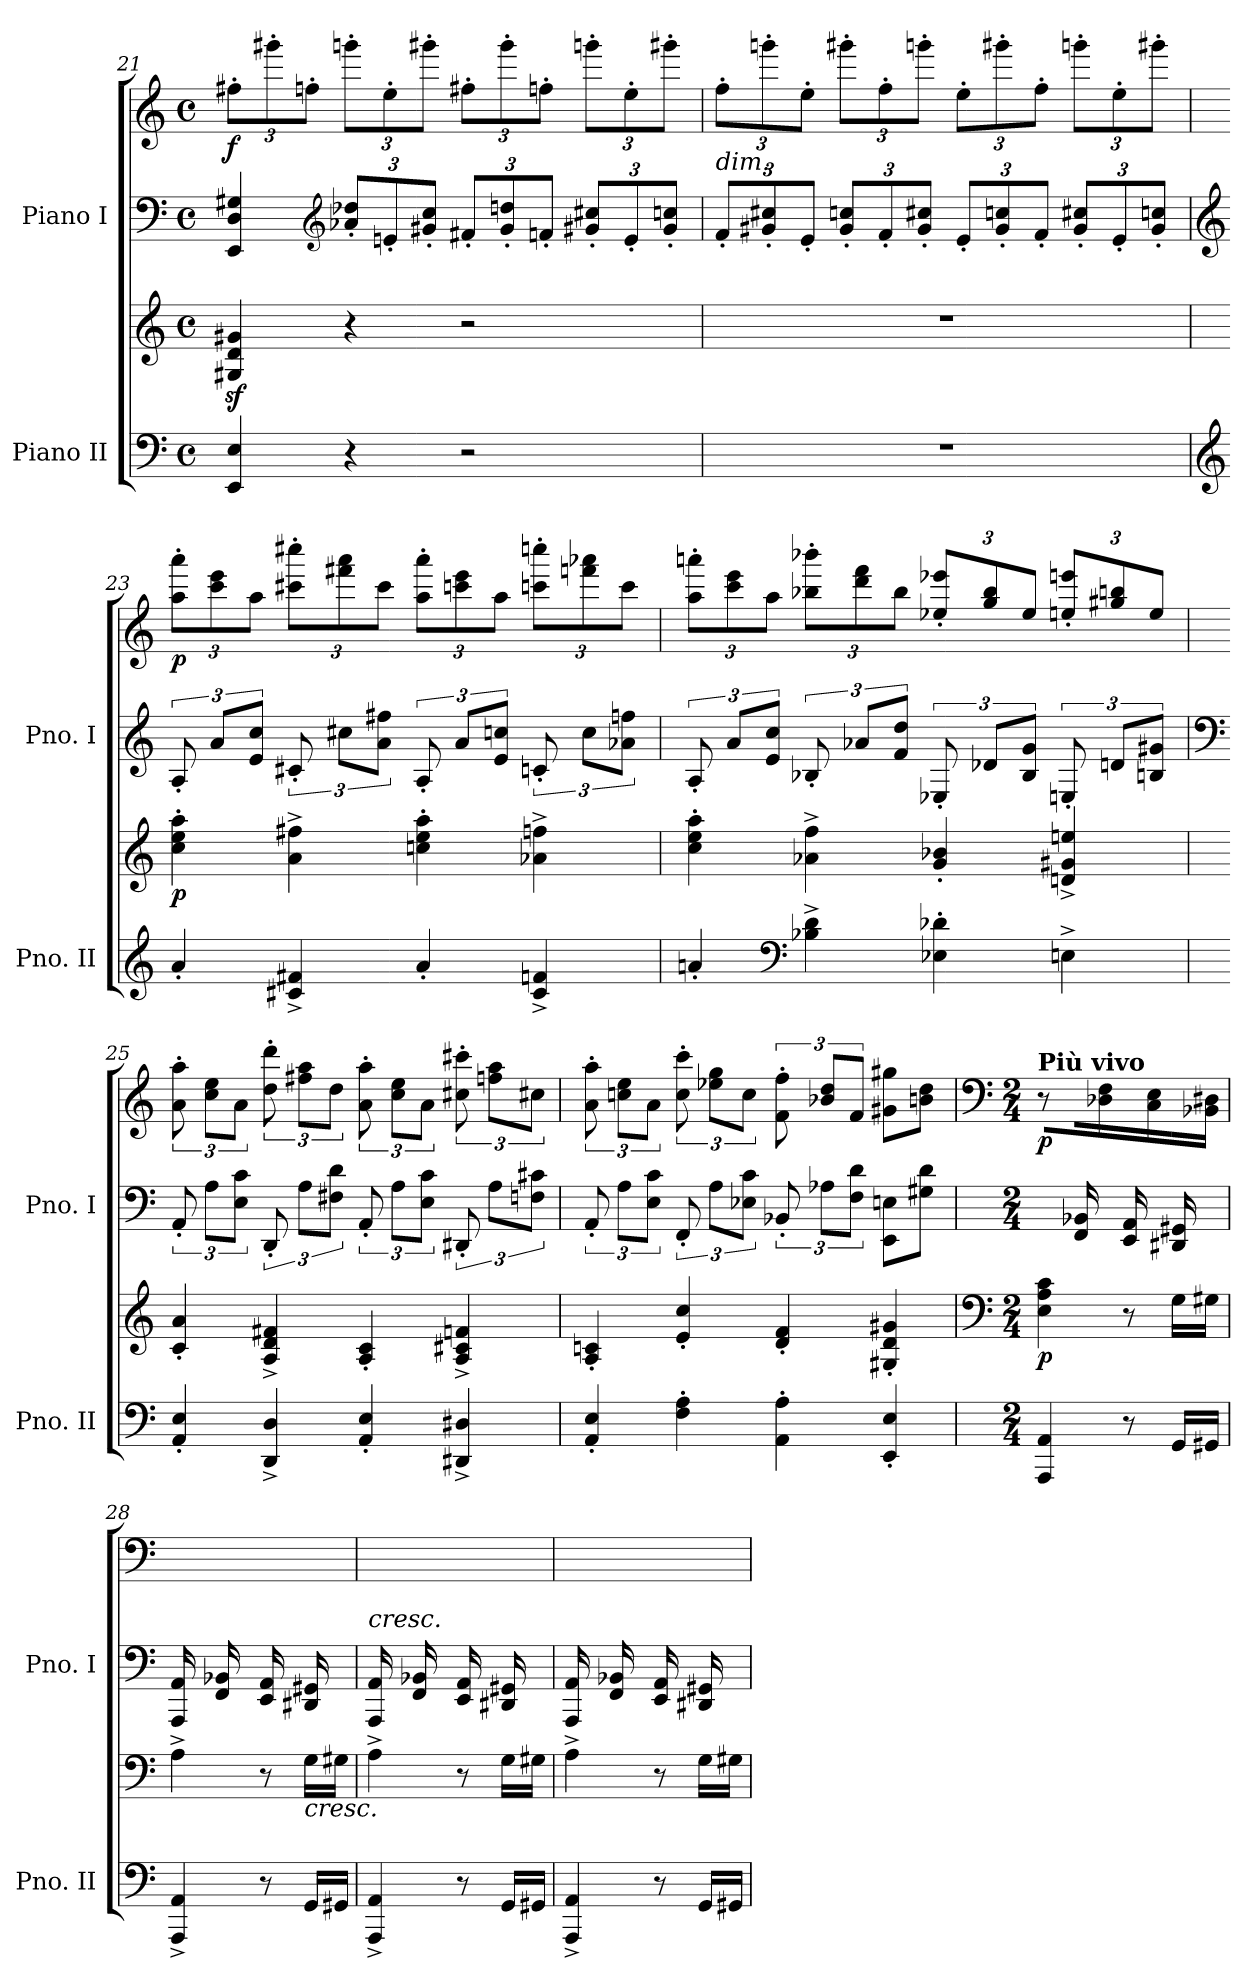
**kern	**kern	**dynam	**kern	**kern	**dynam
*part2	*part2	*part2	*part1	*part1	*part1
*staff4	*staff3	*staff3/4	*staff2	*staff1	*staff1/2
*I"Piano II	*	*	*I"Piano I	*	*
*I'Pno. II	*	*	*I'Pno. I	*	*
!!LO:LB:g=z
*clefF4	*clefG2	*	*clefF4	*clefG2	*
*k[]	*k[]	*	*k[]	*k[]	*
*M4/4	*M4/4	*	*M4/4	*M4/4	*
*met(c)	*met(c)	*	*met(c)	*met(c)	*
*	*	*	*	*Xbrackettup	*
=21	=21	=21	=21	=21	=21
!	!	!	!	!	!LO:DY:b
4EE/ 4E/	4G#X/z< 4d/z< 4g#X/z<	.	4EE/ 4D/ 4G#X/	12ff#X'\L	f
.	.	.	.	12ggg#X'\	.
.	.	.	.	12ffn'\J	.
*	*	*	*clefG2	*	*
*	*	*	*Xbrackettup	*	*
4r	4r	.	12a-X/' 12dd-X/'L	12gggn'\L	.
.	.	.	12en'/	12ee'\	.
.	.	.	12g#X/' 12cc/'J	12ggg#X'\J	.
2r	2r	.	12f#X'/L	12ff#X'\L	.
.	.	.	12g#/' 12ddn/'	12ggg#'\	.
.	.	.	12fn'/J	12ffn'\J	.
.	.	.	12g#X/' 12cc#X/'L	12gggn'\L	.
.	.	.	12e'/	12ee'\	.
.	.	.	12g#/' 12ccn/'J	12ggg#X'\J	.
=22	=22	=22	=22	=22	=22
!	!	!	!	!LO:TX:b:i:t=dim.	!
1r	1r	.	12f'/L	12ff'\L	.
.	.	.	12g#X/' 12cc#X/'	12gggn'\	.
.	.	.	12e'/J	12ee'\J	.
.	.	.	12g#/' 12ccn/'L	12ggg#X'\L	.
.	.	.	12f'/	12ff'\	.
.	.	.	12g#/' 12cc#X/'J	12gggn'\J	.
.	.	.	12e'/L	12ee'\L	.
.	.	.	12g#/' 12ccn/'	12ggg#X'\	.
.	.	.	12f'/J	12ff'\J	.
.	.	.	12g#/' 12cc#X/'L	12gggn'\L	.
.	.	.	12e'/	12ee'\	.
.	.	.	12g#/' 12ccn/'J	12ggg#X'\J	.
!!LO:LB:g=z
=23	=23	=23	=23	=23	=23
*clefG2	*	*	*clefG2	*	*
*	*	*	*brackettup	*	*
!	!	!LO:DY:b	!	!	!LO:DY:b
4a'/	4cc\' 4ee\' 4aa\'	p	12A'/	12aa\' 12aaa\'L	p
.	.	.	12a/L	12ccc\ 12eee\	.
.	.	.	12e/ 12cc/J	12aa\J	.
4c#X/^ 4f#X/^	4a\^ 4ff#X\^	.	12c#X'/	12ccc#X\' 12cccc#X\'L	.
.	.	.	12cc#X\L	12fff#X\ 12aaa\	.
.	.	.	12a\ 12ff#X\J	12ccc#\J	.
4a'/	4ccn\' 4ee\' 4aa\'	.	12A'/	12aa\' 12aaa\'L	.
.	.	.	12a/L	12cccn\ 12eee\	.
.	.	.	12e/ 12ccn/J	12aa\J	.
4c#/^ 4fn/^	4a-X\^ 4ffn\^	.	12cn'/	12cccn\' 12ccccn\'L	.
.	.	.	12cc\L	12fffn\ 12aaa-X\	.
.	.	.	12a-X\ 12ffn\J	12ccc\J	.
=24	=24	=24	=24	=24	=24
4an'/	4cc\' 4ee\' 4aa\'	.	12A'/	12aa\' 12aaan\'L	.
.	.	.	12a/L	12ccc\ 12eee\	.
.	.	.	12e/ 12cc/J	12aa\J	.
*clefF4	*	*	*	*	*
4B-X\^ 4d\^	4a-X\^ 4ff\^	.	12B-X'/	12bb-X\' 12bbb-X\'L	.
.	.	.	12a-X/L	12ddd\ 12fff\	.
.	.	.	12f/ 12dd/J	12bb-\J	.
4E-X\' 4d-X\'	4g/' 4b-X/'	.	12E-X'/	12ee-X/' 12eee-X/'L	.
.	.	.	12d-X/L	12gg/ 12bb-/	.
.	.	.	12B-/ 12g/J	12ee-/J	.
4En^\	4dn/^ 4g#X/^ 4een/^	.	12En'/	12een/' 12eeen/'L	.
.	.	.	12dn/L	12gg#X/ 12bbn/	.
.	.	.	12Bn/ 12g#X/J	12ee/J	.
!!LO:PB:g=z
=25	=25	=25	=25	=25	=25
*	*	*	*clefF4	*	*
*	*	*	*	*brackettup	*
4AA/' 4E/'	4c/' 4a/'	.	12AA'/	12a\' 12aa\'	.
.	.	.	12A\L	12cc\ 12ee\L	.
.	.	.	12E\ 12c\J	12a\J	.
4DD/^ 4D/^	4A/^ 4d/^ 4f#X/^	.	12DD'/	12dd\' 12ddd\'	.
.	.	.	12A\L	12ff#X\ 12aa\L	.
.	.	.	12F#X\ 12d\J	12dd\J	.
4AA/' 4E/'	4A/' 4c/'	.	12AA'/	12a\' 12aa\'	.
.	.	.	12A\L	12cc\ 12ee\L	.
.	.	.	12E\ 12c\J	12a\J	.
4DD#X/^ 4D#X/^	4A/^ 4c#X/^ 4fn/^	.	12DD#X'/	12cc#X\' 12ccc#X\'	.
.	.	.	12A\L	12ffn\ 12aa\L	.
.	.	.	12Fn\ 12c#X\J	12cc#X\J	.
=26	=26	=26	=26	=26	=26
4AA/' 4E/'	4A/' 4cn/'	.	12AA'/	12a\' 12aa\'	.
.	.	.	12A\L	12ccn\ 12ee\L	.
.	.	.	12E\ 12c\J	12a\J	.
4F\' 4A\'	4e/' 4cc/'	.	12FF'/	12cc\' 12ccc\'	.
.	.	.	12A\L	12ee-X\ 12gg\L	.
.	.	.	12E-X\ 12c\J	12cc\J	.
4AA\' 4A\'	4d/' 4f/'	.	12BB-X'/	12f\' 12ff\'	.
.	.	.	12A-X\L	12b-X/ 12dd/L	.
.	.	.	12F\ 12d\J	12f/J	.
4EE/' 4E/'	4G#X/' 4d/' 4g#X/'	.	8EE\ 8En\L	8g#X\ 8gg#X\L	.
.	.	.	8G#X\ 8d\J	8bn\ 8dd\J	.
!!LO:LB:g=z
=27	=27	=27	=27	=27	=27
*	*clefF4	*	*	*clefF4	*
*M2/4	*M2/4	*	*M2/4	*M2/4	*
*	*	*	*^	*	*
!	!	!	!	!	!LO:TX:a:B:t=Più vivo	!
!	!	!LO:DY:b	!	!	!	!LO:DY:b
4AAA/ 4AA/	4E\ 4A\ 4c\	p	8ryy	2ryy	8r	p
.	.	.	16FF/ 16BB-X/LL	.	16ryy	.
.	.	.	16ryy	.	16D-X\ 16F\JJ	.
8r	8r	.	16EE/ 16AA/LL	.	16ryy	.
.	.	.	16ryy	.	16C\ 16E\	.
16GG/LL	16G\LL	.	16DD#X/ 16GG#X/	.	16ryy	.
16GG#X/JJ	16G#X\JJ	.	16ryy	.	16BB-\ 16D#X\JJ	.
=28	=28	=28	=28	=28	=28	=28
4AAA/^ 4AA/^	4A^\	.	16AAA/ 16AA/LL	2ryy	16ryy	.
.	.	.	16ryy	.	16C\ 16A\	.
.	.	.	16FF/ 16BB-X/	.	16ryy	.
.	.	.	16ryy	.	16D-X\ 16F\JJ	.
8r	8r	.	16EE/ 16AA/LL	.	16ryy	.
.	.	.	16ryy	.	16C\ 16E\	.
!	!LO:TX:b:i:t=cresc.	!	!	!	!	!
16GG/LL	16G\LL	.	16DD#X/ 16GG#X/	.	16ryy	.
16GG#X/JJ	16G#X\JJ	.	16ryy	.	16BB-\ 16D#X\JJ	.
=29	=29	=29	=29	=29	=29	=29
!	!	!	!	!	!LO:TX:b:i:t=cresc.	!
4AAA/^ 4AA/^	4A^\	.	16AAA/ 16AA/LL	2ryy	16ryy	.
.	.	.	16ryy	.	16C\ 16A\	.
.	.	.	16FF/ 16BB-X/	.	16ryy	.
.	.	.	16ryy	.	16D-X\ 16F\JJ	.
8r	8r	.	16EE/ 16AA/LL	.	16ryy	.
.	.	.	16ryy	.	16C\ 16E\	.
16GG/LL	16G\LL	.	16DD#X/ 16GG#X/	.	16ryy	.
16GG#X/JJ	16G#X\JJ	.	16ryy	.	16BB-\ 16D#X\JJ	.
=30	=30	=30	=30	=30	=30	=30
4AAA/^ 4AA/^	4A^\	.	16AAA/ 16AA/LL	2ryy	16ryy	.
.	.	.	16ryy	.	16C\ 16A\	.
.	.	.	16FF/ 16BB-X/	.	16ryy	.
.	.	.	16ryy	.	16D-X\ 16F\JJ	.
8r	8r	.	16EE/ 16AA/LL	.	16ryy	.
.	.	.	16ryy	.	16C\ 16E\	.
16GG/LL	16G\LL	.	16DD#X/ 16GG#X/	.	16ryy	.
16GG#X/JJ	16G#X\JJ	.	16ryy	.	16BB-\ 16D#X\JJ	.
*	*	*	*v	*v	*	*
=	=	=	=	=	=
*-	*-	*-	*-	*-	*-
